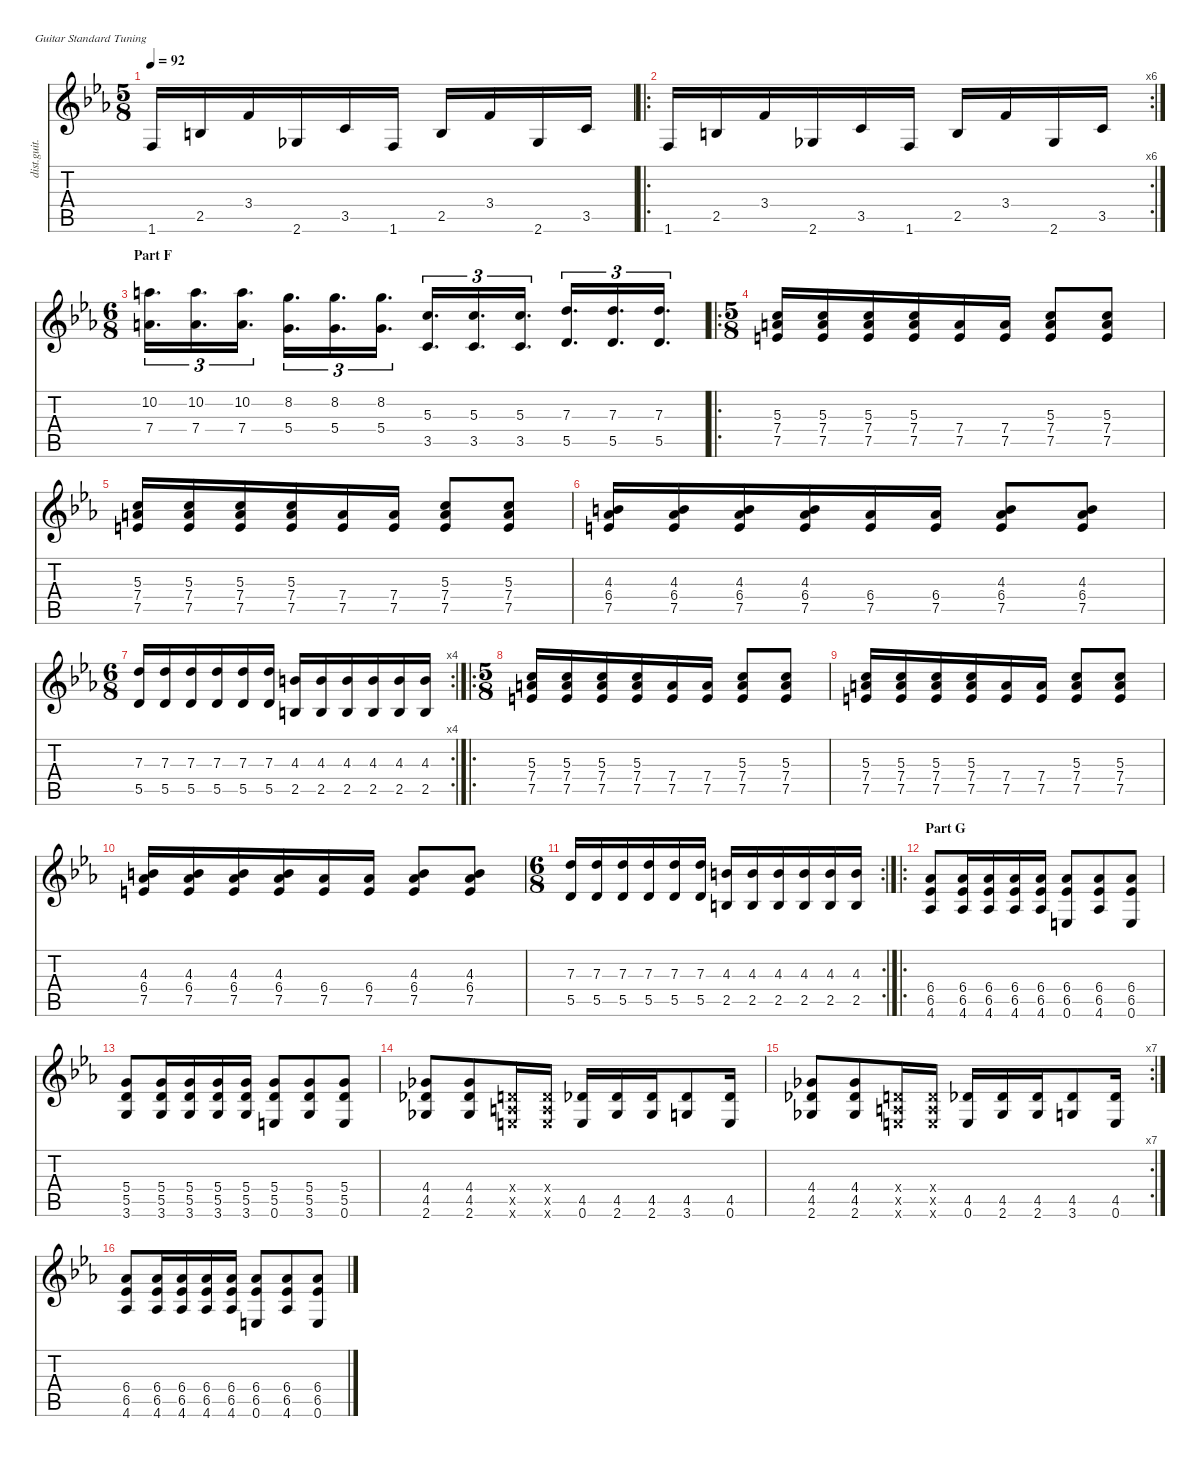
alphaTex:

\defaultSystemsLayout 4
\hideDynamics
\bracketExtendMode nobrackets
\track ("Guitar - Peter Lindgren" "dist.guit.") {instrument distortionguitar}
\staff {score tabs}
\tuning (E4 B3 G3 D3 A2 E2)
\ts (5 8)
\tempo 92
\clef g2
\ks cminor
1.6{acc forcenatural}.16{dy f} 2.5{acc forcenatural}.16 3.4{acc forcenatural}.16 2.6{acc b}.16 3.5{acc forcenatural}.16 1.6{acc forcenatural}.16 2.5{acc forcenatural}.16 3.4{acc forcenatural}.16 2.6{acc b}.16 3.5{acc forcenatural}.16 |
\ro
\rc 6
1.6{acc forcenatural}.16 2.5{acc forcenatural}.16 3.4{acc forcenatural}.16 2.6{acc b}.16 3.5{acc forcenatural}.16 1.6{acc forcenatural}.16 2.5{acc forcenatural}.16 3.4{acc forcenatural}.16 2.6{acc b}.16 3.5{acc forcenatural}.16 |
\ts (6 8)
\section ("" "Part F")
(10.2{acc forcenatural} 7.4{acc forcenatural}).16{d tu (3 2)} (10.2{acc forcenatural} 7.4{acc forcenatural}).16{d tu (3 2)} (10.2{acc forcenatural} 7.4{acc forcenatural}).16{d tu (3 2)} (8.2{acc forcenatural} 5.4{acc forcenatural}).16{d tu (3 2)} (8.2{acc forcenatural} 5.4{acc forcenatural}).16{d tu (3 2)} (8.2{acc forcenatural} 5.4{acc forcenatural}).16{d tu (3 2)} (5.3{acc forcenatural} 3.5{acc forcenatural}).16{d tu (3 2)} (5.3{acc forcenatural} 3.5{acc forcenatural}).16{d tu (3 2)} (5.3{acc forcenatural} 3.5{acc forcenatural}).16{d tu (3 2)} (7.3{acc forcenatural} 5.5{acc forcenatural}).16{d tu (3 2)} (7.3{acc forcenatural} 5.5{acc forcenatural}).16{d tu (3 2)} (7.3{acc forcenatural} 5.5{acc forcenatural}).16{d tu (3 2)} |
\ro
\ts (5 8)
(5.3{acc forcenatural} 7.4{acc forcenatural} 7.5{acc forcenatural}).16 (5.3{acc forcenatural} 7.4{acc forcenatural} 7.5{acc forcenatural}).16 (5.3{acc forcenatural} 7.4{acc forcenatural} 7.5{acc forcenatural}).16 (5.3{acc forcenatural} 7.4{acc forcenatural} 7.5{acc forcenatural}).16 (7.4{acc forcenatural} 7.5{acc forcenatural}).16 (7.4{acc forcenatural} 7.5{acc forcenatural}).16 (5.3{acc forcenatural} 7.4{acc forcenatural} 7.5{acc forcenatural}).8 (5.3{acc forcenatural} 7.4{acc forcenatural} 7.5{acc forcenatural}).8 |
(5.3{acc forcenatural} 7.4{acc forcenatural} 7.5{acc forcenatural}).16 (5.3{acc forcenatural} 7.4{acc forcenatural} 7.5{acc forcenatural}).16 (5.3{acc forcenatural} 7.4{acc forcenatural} 7.5{acc forcenatural}).16 (5.3{acc forcenatural} 7.4{acc forcenatural} 7.5{acc forcenatural}).16 (7.4{acc forcenatural} 7.5{acc forcenatural}).16 (7.4{acc forcenatural} 7.5{acc forcenatural}).16 (5.3{acc forcenatural} 7.4{acc forcenatural} 7.5{acc forcenatural}).8 (5.3{acc forcenatural} 7.4{acc forcenatural} 7.5{acc forcenatural}).8 |
(4.3{acc forcenatural} 6.4{acc b} 7.5{acc forcenatural}).16 (4.3{acc forcenatural} 6.4{acc b} 7.5{acc forcenatural}).16 (4.3{acc forcenatural} 6.4{acc b} 7.5{acc forcenatural}).16 (4.3{acc forcenatural} 6.4{acc b} 7.5{acc forcenatural}).16 (6.4{acc b} 7.5{acc forcenatural}).16 (6.4{acc b} 7.5{acc forcenatural}).16 (4.3{acc forcenatural} 6.4{acc b} 7.5{acc forcenatural}).8 (4.3{acc forcenatural} 6.4{acc b} 7.5{acc forcenatural}).8 |
\rc 4
\ts (6 8)
(7.3{acc forcenatural} 5.5{acc forcenatural}).16 (7.3{acc forcenatural} 5.5{acc forcenatural}).16 (7.3{acc forcenatural} 5.5{acc forcenatural}).16 (7.3{acc forcenatural} 5.5{acc forcenatural}).16 (7.3{acc forcenatural} 5.5{acc forcenatural}).16 (7.3{acc forcenatural} 5.5{acc forcenatural}).16 (4.3{acc forcenatural} 2.5{acc forcenatural}).16 (4.3{acc forcenatural} 2.5{acc forcenatural}).16 (4.3{acc forcenatural} 2.5{acc forcenatural}).16 (4.3{acc forcenatural} 2.5{acc forcenatural}).16 (4.3{acc forcenatural} 2.5{acc forcenatural}).16 (4.3{acc forcenatural} 2.5{acc forcenatural}).16 |
\ro
\ts (5 8)
(5.3{acc forcenatural} 7.4{acc forcenatural} 7.5{acc forcenatural}).16 (5.3{acc forcenatural} 7.4{acc forcenatural} 7.5{acc forcenatural}).16 (5.3{acc forcenatural} 7.4{acc forcenatural} 7.5{acc forcenatural}).16 (5.3{acc forcenatural} 7.4{acc forcenatural} 7.5{acc forcenatural}).16 (7.4{acc forcenatural} 7.5{acc forcenatural}).16 (7.4{acc forcenatural} 7.5{acc forcenatural}).16 (5.3{acc forcenatural} 7.4{acc forcenatural} 7.5{acc forcenatural}).8 (5.3{acc forcenatural} 7.4{acc forcenatural} 7.5{acc forcenatural}).8 |
(5.3{acc forcenatural} 7.4{acc forcenatural} 7.5{acc forcenatural}).16 (5.3{acc forcenatural} 7.4{acc forcenatural} 7.5{acc forcenatural}).16 (5.3{acc forcenatural} 7.4{acc forcenatural} 7.5{acc forcenatural}).16 (5.3{acc forcenatural} 7.4{acc forcenatural} 7.5{acc forcenatural}).16 (7.4{acc forcenatural} 7.5{acc forcenatural}).16 (7.4{acc forcenatural} 7.5{acc forcenatural}).16 (5.3{acc forcenatural} 7.4{acc forcenatural} 7.5{acc forcenatural}).8 (5.3{acc forcenatural} 7.4{acc forcenatural} 7.5{acc forcenatural}).8 |
(4.3{acc forcenatural} 6.4{acc b} 7.5{acc forcenatural}).16 (4.3{acc forcenatural} 6.4{acc b} 7.5{acc forcenatural}).16 (4.3{acc forcenatural} 6.4{acc b} 7.5{acc forcenatural}).16 (4.3{acc forcenatural} 6.4{acc b} 7.5{acc forcenatural}).16 (6.4{acc b} 7.5{acc forcenatural}).16 (6.4{acc b} 7.5{acc forcenatural}).16 (4.3{acc forcenatural} 6.4{acc b} 7.5{acc forcenatural}).8 (4.3{acc forcenatural} 6.4{acc b} 7.5{acc forcenatural}).8 |
\rc 2
\ts (6 8)
(7.3{acc forcenatural} 5.5{acc forcenatural}).16 (7.3{acc forcenatural} 5.5{acc forcenatural}).16 (7.3{acc forcenatural} 5.5{acc forcenatural}).16 (7.3{acc forcenatural} 5.5{acc forcenatural}).16 (7.3{acc forcenatural} 5.5{acc forcenatural}).16 (7.3{acc forcenatural} 5.5{acc forcenatural}).16 (4.3{acc forcenatural} 2.5{acc forcenatural}).16 (4.3{acc forcenatural} 2.5{acc forcenatural}).16 (4.3{acc forcenatural} 2.5{acc forcenatural}).16 (4.3{acc forcenatural} 2.5{acc forcenatural}).16 (4.3{acc forcenatural} 2.5{acc forcenatural}).16 (4.3{acc forcenatural} 2.5{acc forcenatural}).16 |
\ro
\section ("" "Part G")
(6.4{acc b} 6.5{acc b} 4.6{acc b}).8 (6.4{acc b} 6.5{acc b} 4.6{acc b}).16 (6.4{acc b} 6.5{acc b} 4.6{acc b}).16 (6.4{acc b} 6.5{acc b} 4.6{acc b}).16 (6.4{acc b} 6.5{acc b} 4.6{acc b}).16 (6.4{acc b} 6.5{acc b} 0.6{acc forcenatural}).8 (6.4{acc b} 6.5{acc b} 4.6{acc b}).8 (6.4{acc b} 6.5{acc b} 0.6{acc forcenatural}).8 |
(5.4{acc forcenatural} 5.5{acc forcenatural} 3.6{acc forcenatural}).8 (5.4{acc forcenatural} 5.5{acc forcenatural} 3.6{acc forcenatural}).16 (5.4{acc forcenatural} 5.5{acc forcenatural} 3.6{acc forcenatural}).16 (5.4{acc forcenatural} 5.5{acc forcenatural} 3.6{acc forcenatural}).16 (5.4{acc forcenatural} 5.5{acc forcenatural} 3.6{acc forcenatural}).16 (5.4{acc forcenatural} 5.5{acc forcenatural} 0.6{acc forcenatural}).8 (5.4{acc forcenatural} 5.5{acc forcenatural} 3.6{acc forcenatural}).8 (5.4{acc forcenatural} 5.5{acc forcenatural} 0.6{acc forcenatural}).8 |
(4.4{acc b} 4.5{acc b} 2.6{acc b}).8 (4.4{acc b} 4.5{acc b} 2.6{acc b}).8 (0.4{x acc forcenatural} 0.5{x acc forcenatural} 0.6{x acc forcenatural}).16 (0.4{x acc forcenatural} 0.5{x acc forcenatural} 0.6{x acc forcenatural}).16 (4.5{acc b} 0.6{acc forcenatural}).16 (4.5{acc b} 2.6{acc b}).16 (4.5{acc b} 2.6{acc b}).16 (4.5{acc b} 3.6{acc forcenatural}).8 (4.5{acc b} 0.6{acc forcenatural}).16 |
\rc 7
(4.4{acc b} 4.5{acc b} 2.6{acc b}).8 (4.4{acc b} 4.5{acc b} 2.6{acc b}).8 (0.4{x acc forcenatural} 0.5{x acc forcenatural} 0.6{x acc forcenatural}).16 (0.4{x acc forcenatural} 0.5{x acc forcenatural} 0.6{x acc forcenatural}).16 (4.5{acc b} 0.6{acc forcenatural}).16 (4.5{acc b} 2.6{acc b}).16 (4.5{acc b} 2.6{acc b}).16 (4.5{acc b} 3.6{acc forcenatural}).8 (4.5{acc b} 0.6{acc forcenatural}).16 |
(6.4{acc b} 6.5{acc b} 4.6{acc b}).8 (6.4{acc b} 6.5{acc b} 4.6{acc b}).16 (6.4{acc b} 6.5{acc b} 4.6{acc b}).16 (6.4{acc b} 6.5{acc b} 4.6{acc b}).16 (6.4{acc b} 6.5{acc b} 4.6{acc b}).16 (6.4{acc b} 6.5{acc b} 0.6{acc forcenatural}).8 (6.4{acc b} 6.5{acc b} 4.6{acc b}).8 (6.4{acc b} 6.5{acc b} 0.6{acc forcenatural}).8
